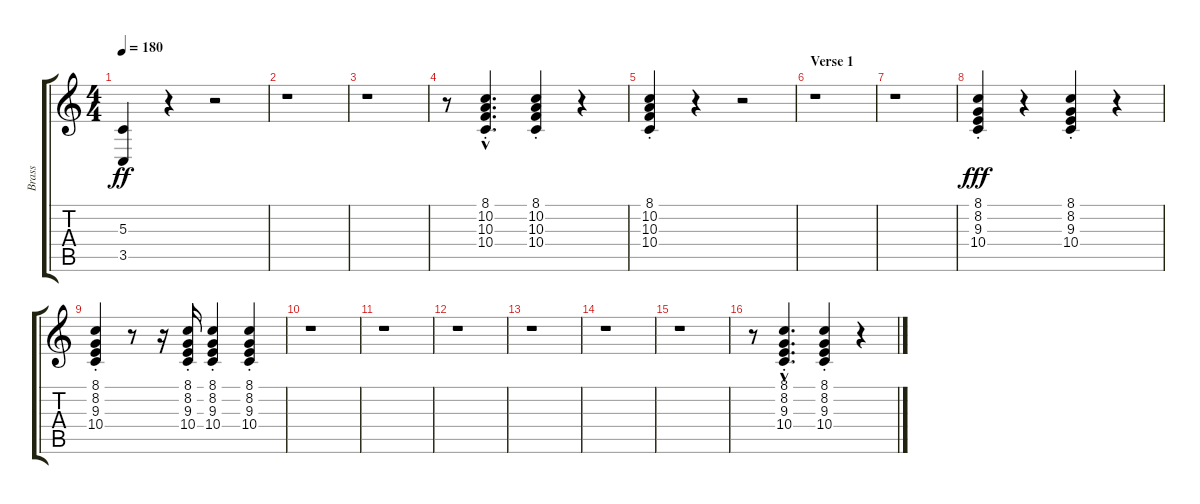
\track ("Brass" "Brass") {instrument brasssection}
\staff {score tabs}
\tuning (E4 B3 G3 D3 A2 E2) {hide}
\ts (4 4)
\tempo 180
\clef g2
\ks c
(5.3 3.5).4{dy ff} r.4 r.2 |
r.1 |
r.1 |
r.8 (8.1{hac st} 10.2{hac st} 10.3{hac st} 10.4{hac st}).4{d} (8.1{st} 10.2{st} 10.3{st} 10.4{st}).4 r.4 |
(8.1{st} 10.2{st} 10.3{st} 10.4{st}).4 r.4 r.2 |
\section ("" "Verse 1")
r.1 |
r.1 |
(8.1{st} 8.2{st} 9.3{st} 10.4{st}).4{dy fff} r.4 (8.1{st} 8.2{st} 9.3{st} 10.4{st}).4 r.4 |
(8.1{st} 8.2{st} 9.3{st} 10.4{st}).4 r.8 r.16 (8.1{st} 8.2{st} 9.3{st} 10.4{st}).16 (8.1{st} 8.2{st} 9.3{st} 10.4{st}).4 (8.1{st} 8.2{st} 9.3{st} 10.4{st}).4 |
r.1 |
r.1 |
r.1 |
r.1 |
r.1 |
r.1 |
r.8 (8.1{hac st} 8.2{hac st} 9.3{hac st} 10.4{hac st}).4{d} (8.1{st} 8.2{st} 9.3{st} 10.4{st}).4 r.4
